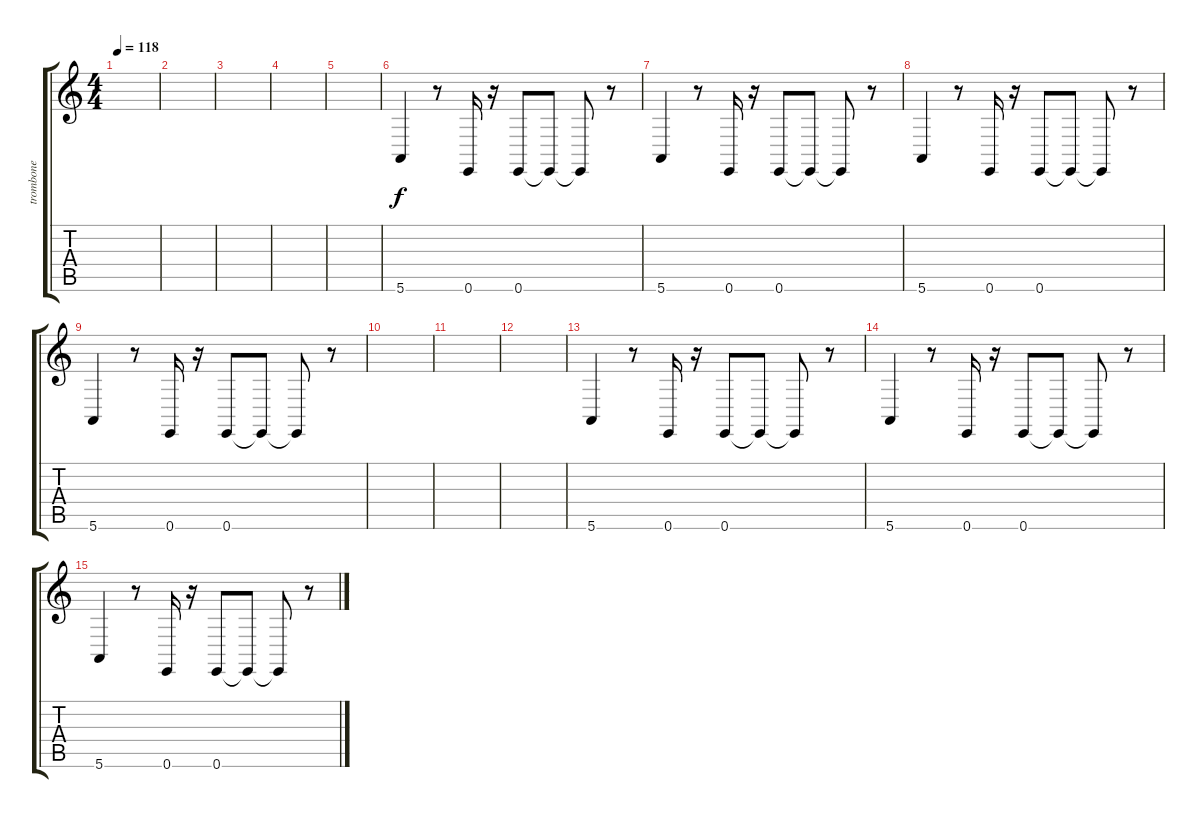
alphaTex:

\track ("trombone" "trombone") {instrument trombone}
\staff {score tabs}
\tuning (E4 B3 G3 D3 A2 E2) {hide}
\ts (4 4)
\tempo 118
\clef g2
\ks c
|
\section ("" "")
|
|
|
|
\section ("" "")
5.6.4 r.8 0.6.16 r.16 0.6.8 0.6{t}.8 0.6{t}.8 r.8 |
5.6.4 r.8 0.6.16 r.16 0.6.8 0.6{t}.8 0.6{t}.8 r.8 |
5.6.4 r.8 0.6.16 r.16 0.6.8 0.6{t}.8 0.6{t}.8 r.8 |
5.6.4 r.8 0.6.16 r.16 0.6.8 0.6{t}.8 0.6{t}.8 r.8 |
|
|
|
5.6.4 r.8 0.6.16 r.16 0.6.8 0.6{t}.8 0.6{t}.8 r.8 |
5.6.4 r.8 0.6.16 r.16 0.6.8 0.6{t}.8 0.6{t}.8 r.8 |
5.6.4 r.8 0.6.16 r.16 0.6.8 0.6{t}.8 0.6{t}.8 r.8
